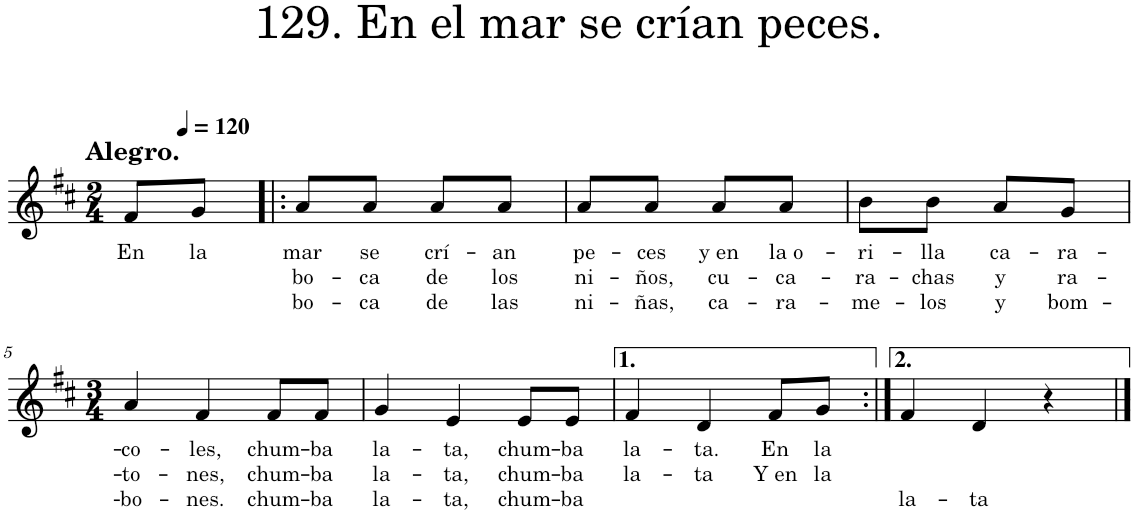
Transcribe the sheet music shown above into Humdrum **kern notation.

**kern	**text	**text	**text
*part1	*part1	*part1	*part1
*staff1	*staff1	*staff1	*staff1
*I"Piano	*	*	*
*I'Pno.	*	*	*
*clefG2	*	*	*
*k[f#c#]	*	*	*
*M2/4	*	*	*
*MM120	*	*	*
=1	=1	=1	=1
!LO:TX:a:B:t=Alegro.	!	!	!
!	!LO:LY:b	!	!
8f#/L	En	.	.
!	!LO:LY:b	!	!
8g/J	la	.	.
=2!|:	=2!|:	=2!|:	=2!|:
!	!LO:LY:b	!LO:LY:b	!LO:LY:b
8a/L	mar	bo-	bo-
!	!LO:LY:b	!LO:LY:b	!LO:LY:b
8a/J	se	-ca	-ca
!	!LO:LY:b	!LO:LY:b	!LO:LY:b
8a/L	crí-	de	de
!	!LO:LY:b	!LO:LY:b	!LO:LY:b
8a/J	-an	los	las
=3	=3	=3	=3
!	!LO:LY:b	!LO:LY:b	!LO:LY:b
8a/L	pe-	ni-	ni-
!	!LO:LY:b	!LO:LY:b	!LO:LY:b
8a/J	-ces	-ños,	-ñas,
!	!LO:LY:b	!LO:LY:b	!LO:LY:b
8a/L	y en	cu-	ca-
!	!LO:LY:b	!LO:LY:b	!LO:LY:b
8a/J	la o-	-ca-	-ra-
=4	=4	=4	=4
!	!LO:LY:b	!LO:LY:b	!LO:LY:b
8b\L	-ri-	-ra-	-me-
!	!LO:LY:b	!LO:LY:b	!LO:LY:b
8b\J	-lla	-chas	-los
!	!LO:LY:b	!LO:LY:b	!LO:LY:b
8a/L	ca-	y	y
!	!LO:LY:b	!LO:LY:b	!LO:LY:b
8g/J	-ra-	ra-	bom-
!!LO:LB:g=z
=5	=5	=5	=5
*M3/4	*	*	*
!	!LO:LY:b	!LO:LY:b	!LO:LY:b
4a/	-co-	-to-	-bo-
!	!LO:LY:b	!LO:LY:b	!LO:LY:b
4f#/	-les,	-nes,	-nes.
!	!LO:LY:b	!LO:LY:b	!LO:LY:b
8f#/L	chum-	chum-	chum-
!	!LO:LY:b	!LO:LY:b	!LO:LY:b
8f#/J	-ba	-ba	-ba
=6	=6	=6	=6
!	!LO:LY:b	!LO:LY:b	!LO:LY:b
4g/	la-	la-	la-
!	!LO:LY:b	!LO:LY:b	!LO:LY:b
4e/	-ta,	-ta,	-ta,
!	!LO:LY:b	!LO:LY:b	!LO:LY:b
8e/L	chum-	chum-	chum-
!	!LO:LY:b	!LO:LY:b	!LO:LY:b
8e/J	-ba	-ba	-ba
=7	=7	=7	=7
!	!LO:LY:b	!LO:LY:b	!
4f#/	la-	la-	.
!	!LO:LY:b	!LO:LY:b	!
4d/	-ta.	-ta	.
!	!LO:LY:b	!LO:LY:b	!
8f#/L	En	Y en	.
!	!LO:LY:b	!LO:LY:b	!
8g/J	la	la	.
=8:|!	=8:|!	=8:|!	=8:|!
!	!	!	!LO:LY:b
4f#/	.	.	la-
!	!	!	!LO:LY:b
4d/	.	.	-ta
4r	.	.	.
==	==	==	==
*-	*-	*-	*-
